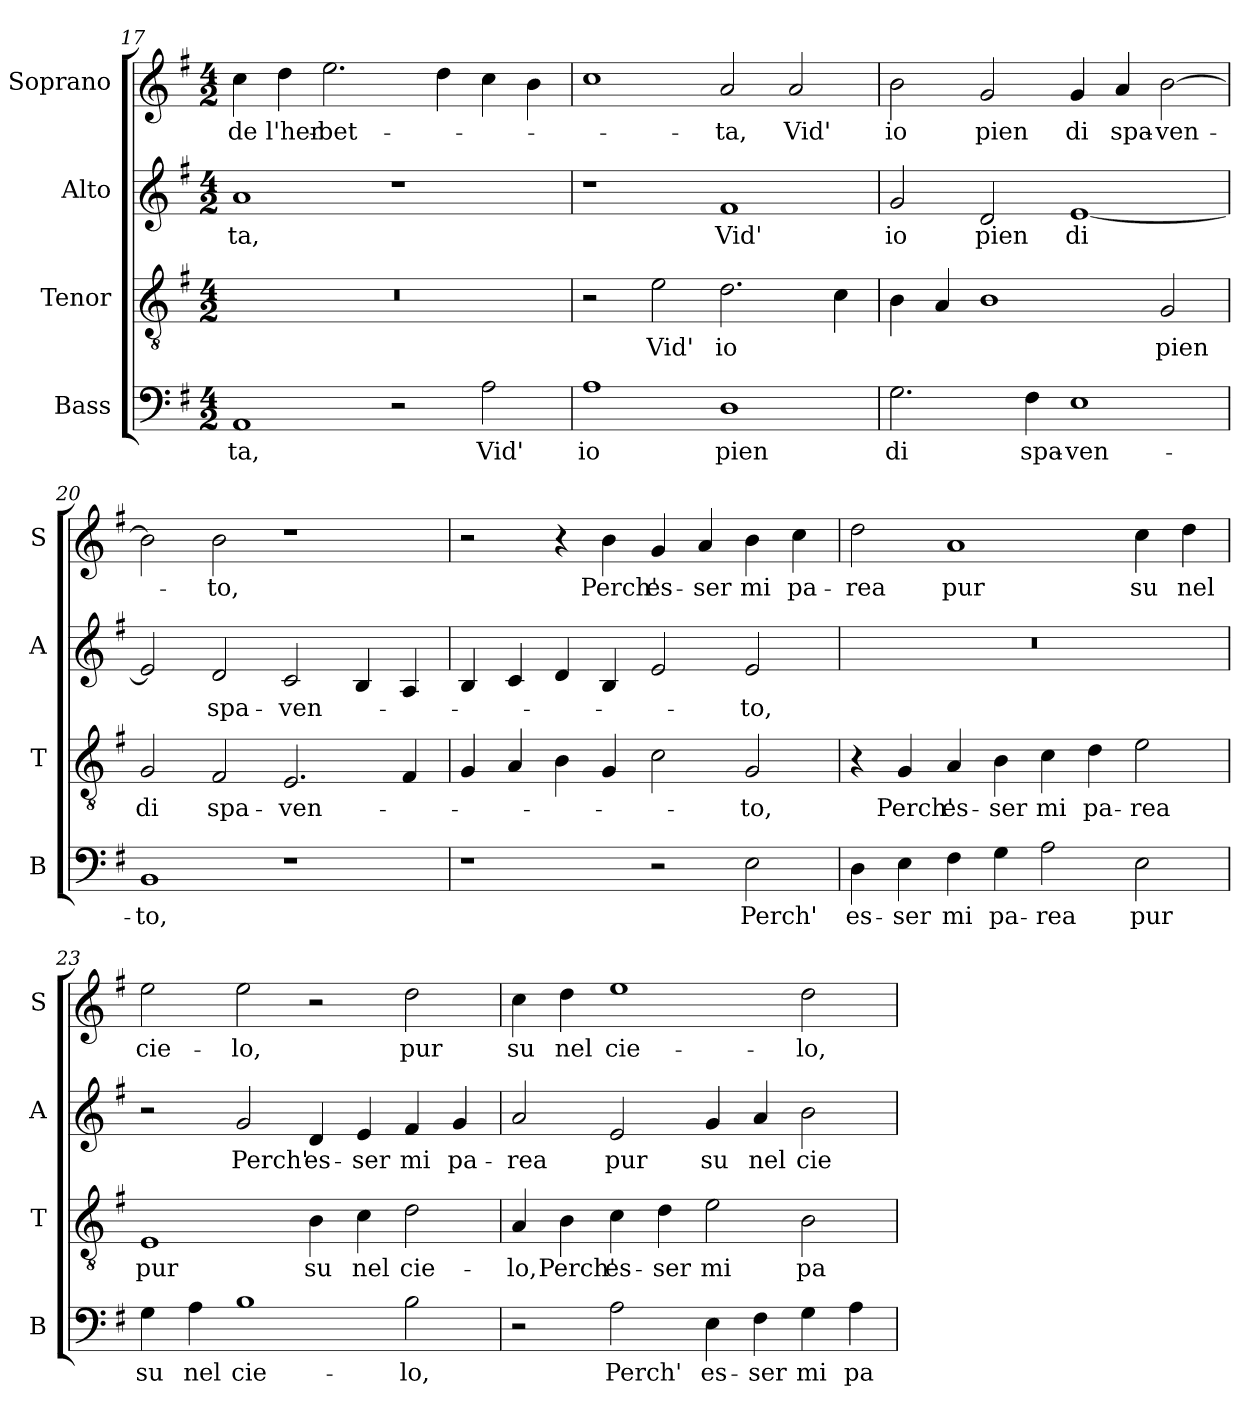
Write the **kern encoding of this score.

**kern	**text	**kern	**text	**kern	**text	**kern	**text
*part4	*part4	*part3	*part3	*part2	*part2	*part1	*part1
*staff4	*staff4	*staff3	*staff3	*staff2	*staff2	*staff1	*staff1
*I"Bass	*	*I"Tenor	*	*I"Alto	*	*I"Soprano	*
*I'B	*	*I'T	*	*I'A	*	*I'S	*
*clefF4	*	*clefGv2	*	*clefG2	*	*clefG2	*
*k[f#]	*	*k[f#]	*	*k[f#]	*	*k[f#]	*
*G:	*	*G:	*	*G:	*	*G:	*
*M4/2	*	*M4/2	*	*M4/2	*	*M4/2	*
=17	=17	=17	=17	=17	=17	=17	=17
!	!LO:LY:b	!	!	!	!LO:LY:b	!	!LO:LY:b
1AA	-ta,	0r	.	1a	-ta,	4cc\	de
!	!	!	!	!	!	!	!LO:LY:b
.	.	.	.	.	.	4dd\	l'her-
!	!	!	!	!	!	!	!LO:LY:b
.	.	.	.	.	.	2.ee\	-bet-
2r	.	.	.	1r	.	.	.
.	.	.	.	.	.	4dd\	.
!	!LO:LY:b	!	!	!	!	!	!
2A\	Vid'	.	.	.	.	4cc\	.
.	.	.	.	.	.	4b\	.
=18	=18	=18	=18	=18	=18	=18	=18
!	!LO:LY:b	!	!	!	!	!	!
1A	io	2r	.	1r	.	1cc	.
!	!	!	!LO:LY:b	!	!	!	!
.	.	2e\	Vid'	.	.	.	.
!	!LO:LY:b	!	!LO:LY:b	!	!LO:LY:b	!	!LO:LY:b
1D	pien	2.d\	io	1f#	Vid'	2a/	-ta,
!	!	!	!	!	!	!	!LO:LY:b
.	.	.	.	.	.	2a/	Vid'
.	.	4c\	.	.	.	.	.
!!LO:PB:g=z
=19	=19	=19	=19	=19	=19	=19	=19
!	!LO:LY:b	!	!	!	!LO:LY:b	!	!LO:LY:b
2.G\	di	4B\	.	2g/	io	2b\	io
.	.	4A/	.	.	.	.	.
!	!	!	!	!	!LO:LY:b	!	!LO:LY:b
.	.	1B	.	2d/	pien	2g/	pien
!	!LO:LY:b	!	!	!	!	!	!
4F#\	spa-	.	.	.	.	.	.
!	!LO:LY:b	!	!	!	!LO:LY:b	!	!LO:LY:b
1E	-ven-	.	.	[1e	di	4g/	di
!	!	!	!	!	!	!	!LO:LY:b
.	.	.	.	.	.	4a/	spa-
!	!	!	!LO:LY:b	!	!	!	!LO:LY:b
.	.	2G/	pien	.	.	[2b\	-ven-
=20	=20	=20	=20	=20	=20	=20	=20
!	!LO:LY:b	!	!LO:LY:b	!	!	!	!
1BB	-to,	2G/	di	2e/]	.	2b\]	.
!	!	!	!LO:LY:b	!	!LO:LY:b	!	!LO:LY:b
.	.	2F#/	spa-	2d/	spa-	2b\	-to,
!	!	!	!LO:LY:b	!	!LO:LY:b	!	!
1r	.	2.E/	-ven-	2c/	-ven-	1r	.
.	.	.	.	4B/	.	.	.
.	.	4F#/	.	4A/	.	.	.
=21	=21	=21	=21	=21	=21	=21	=21
1r	.	4G/	.	4B/	.	2r	.
.	.	4A/	.	4c/	.	.	.
.	.	4B\	.	4d/	.	4r	.
!	!	!	!	!	!	!	!LO:LY:b
.	.	4G/	.	4B/	.	4b\	Perch'
!	!	!	!	!	!	!	!LO:LY:b
2r	.	2c\	.	2e/	.	4g/	es-
!	!	!	!	!	!	!	!LO:LY:b
.	.	.	.	.	.	4a/	-ser
!	!LO:LY:b	!	!LO:LY:b	!	!LO:LY:b	!	!LO:LY:b
2E\	Perch'	2G/	-to,	2e/	-to,	4b\	mi
!	!	!	!	!	!	!	!LO:LY:b
.	.	.	.	.	.	4cc\	pa-
!!LO:LB:g=z
=22	=22	=22	=22	=22	=22	=22	=22
!	!LO:LY:b	!	!	!	!	!	!LO:LY:b
4D\	es-	4r	.	0r	.	2dd\	-rea
!	!LO:LY:b	!	!LO:LY:b	!	!	!	!
4E\	-ser	4G/	Perch'	.	.	.	.
!	!LO:LY:b	!	!LO:LY:b	!	!	!	!LO:LY:b
4F#\	mi	4A/	es-	.	.	1a	pur
!	!LO:LY:b	!	!LO:LY:b	!	!	!	!
4G\	pa-	4B\	-ser	.	.	.	.
!	!LO:LY:b	!	!LO:LY:b	!	!	!	!
2A\	-rea	4c\	mi	.	.	.	.
!	!	!	!LO:LY:b	!	!	!	!
.	.	4d\	pa-	.	.	.	.
!	!LO:LY:b	!	!LO:LY:b	!	!	!	!LO:LY:b
2E\	pur	2e\	-rea	.	.	4cc\	su
!	!	!	!	!	!	!	!LO:LY:b
.	.	.	.	.	.	4dd\	nel
=23	=23	=23	=23	=23	=23	=23	=23
!	!LO:LY:b	!	!LO:LY:b	!	!	!	!LO:LY:b
4G\	su	1E	pur	2r	.	2ee\	cie-
!	!LO:LY:b	!	!	!	!	!	!
4A\	nel	.	.	.	.	.	.
!	!LO:LY:b	!	!	!	!LO:LY:b	!	!LO:LY:b
1B	cie-	.	.	2g/	Perch'	2ee\	-lo,
!	!	!	!LO:LY:b	!	!LO:LY:b	!	!
.	.	4B\	su	4d/	es-	2r	.
!	!	!	!LO:LY:b	!	!LO:LY:b	!	!
.	.	4c\	nel	4e/	-ser	.	.
!	!LO:LY:b	!	!LO:LY:b	!	!LO:LY:b	!	!LO:LY:b
2B\	-lo,	2d\	cie-	4f#/	mi	2dd\	pur
!	!	!	!	!	!LO:LY:b	!	!
.	.	.	.	4g/	pa-	.	.
=24	=24	=24	=24	=24	=24	=24	=24
!	!	!	!LO:LY:b	!	!LO:LY:b	!	!LO:LY:b
2r	.	4A/	-lo,	2a/	-rea	4cc\	su
!	!	!	!LO:LY:b	!	!	!	!LO:LY:b
.	.	4B\	Perch'	.	.	4dd\	nel
!	!LO:LY:b	!	!LO:LY:b	!	!LO:LY:b	!	!LO:LY:b
2A\	Perch'	4c\	es-	2e/	pur	1ee	cie-
!	!	!	!LO:LY:b	!	!	!	!
.	.	4d\	-ser	.	.	.	.
!	!LO:LY:b	!	!LO:LY:b	!	!LO:LY:b	!	!
4E\	es-	2e\	mi	4g/	su	.	.
!	!LO:LY:b	!	!	!	!LO:LY:b	!	!
4F#\	-ser	.	.	4a/	nel	.	.
!	!LO:LY:b	!	!LO:LY:b	!	!LO:LY:b	!	!LO:LY:b
4G\	mi	2B\	pa-	2b\	cie-	2dd\	-lo,
!	!LO:LY:b	!	!	!	!	!	!
4A\	pa-	.	.	.	.	.	.
=	=	=	=	=	=	=	=
*-	*-	*-	*-	*-	*-	*-	*-
